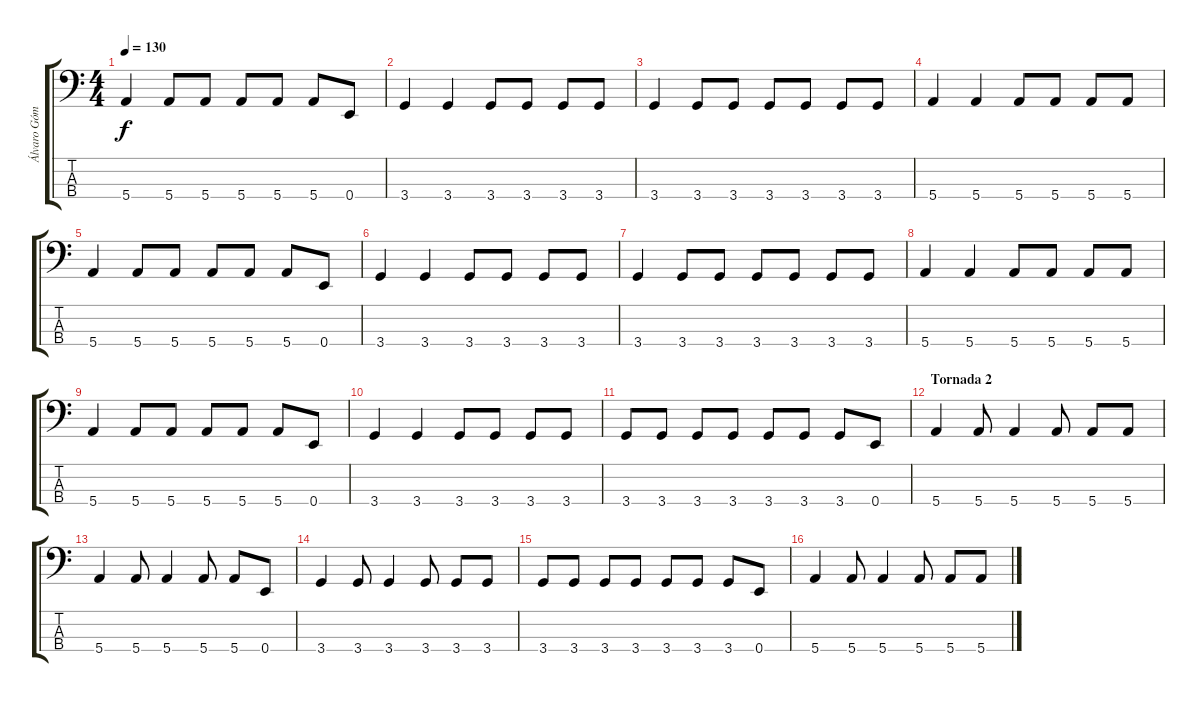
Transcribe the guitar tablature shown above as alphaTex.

\track ("Álvaro Gómez (Baix)" "Álvaro Góm") {instrument electricbassfinger}
\staff {score tabs}
\tuning (G2 D2 A1 E1) {hide}
\ts (4 4)
\tempo 130
\clef f4
\ks c
5.4.4{dy f} 5.4.8 5.4.8 5.4.8 5.4.8 5.4.8 0.4.8 |
3.4.4 3.4.4 3.4.8 3.4.8 3.4.8 3.4.8 |
3.4.4 3.4.8 3.4.8 3.4.8 3.4.8 3.4.8 3.4.8 |
5.4.4 5.4.4 5.4.8 5.4.8 5.4.8 5.4.8 |
5.4.4 5.4.8 5.4.8 5.4.8 5.4.8 5.4.8 0.4.8 |
3.4.4 3.4.4 3.4.8 3.4.8 3.4.8 3.4.8 |
3.4.4 3.4.8 3.4.8 3.4.8 3.4.8 3.4.8 3.4.8 |
5.4.4 5.4.4 5.4.8 5.4.8 5.4.8 5.4.8 |
5.4.4 5.4.8 5.4.8 5.4.8 5.4.8 5.4.8 0.4.8 |
3.4.4 3.4.4 3.4.8 3.4.8 3.4.8 3.4.8 |
3.4.8 3.4.8 3.4.8 3.4.8 3.4.8 3.4.8 3.4.8 0.4.8 |
\section ("" "Tornada 2")
5.4.4 5.4.8 5.4.4 5.4.8 5.4.8 5.4.8 |
5.4.4 5.4.8 5.4.4 5.4.8 5.4.8 0.4.8 |
3.4.4 3.4.8 3.4.4 3.4.8 3.4.8 3.4.8 |
3.4.8 3.4.8 3.4.8 3.4.8 3.4.8 3.4.8 3.4.8 0.4.8 |
5.4.4 5.4.8 5.4.4 5.4.8 5.4.8 5.4.8
